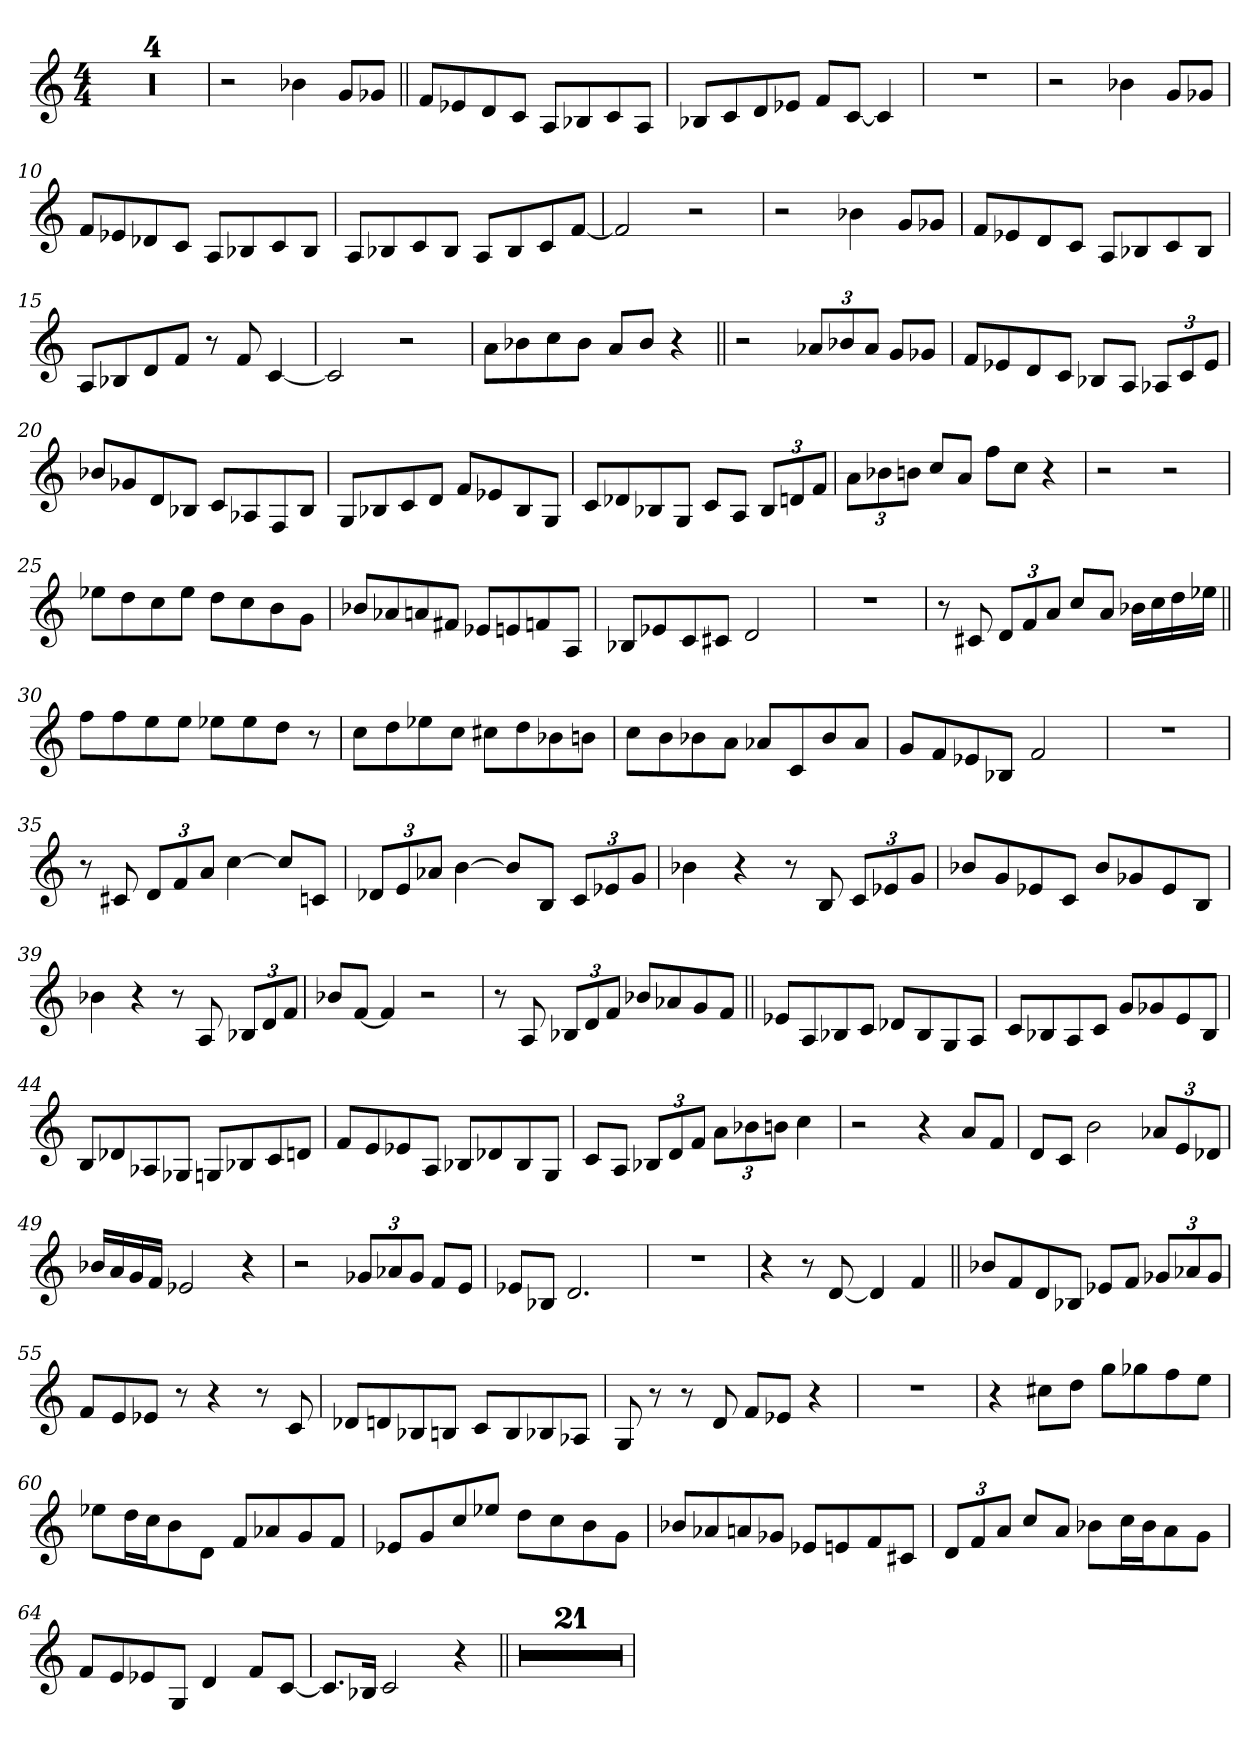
**kern
*part1
*staff1
*clefG2
*k[]
*M4/4
=1
1r
=2
1r
=3
1r
=4
1r
=5
2r
4b-X\
8g/L
8g-X/J
=6||
8f/L
8e-X/
8d/
8c/J
8A/L
8B-X/
8c/
8A/J
=7
8B-X/L
8c/
8d/
8e-X/J
8f/L
[8c/J
4c/]
=8
1r
=9
2r
4b-X\
8g/L
8g-X/J
=10
8f/L
8e-X/
8d-X/
8c/J
8A/L
8B-X/
8c/
8B-/J
=11
8A/L
8B-X/
8c/
8B-/J
8A/L
8B-/
8c/
[8f/J
=12
2f/]
2r
=13
2r
4b-X\
8g/L
8g-X/J
=14
8f/L
8e-X/
8d/
8c/J
8A/L
8B-X/
8c/
8B-/J
=15
8A/L
8B-X/
8d/
8f/J
8r
8f/
[4c/
=16
2c/]
2r
=17
8a\L
8b-X\
8cc\
8b-\J
8a/L
8b-/J
4r
=18||
2r
12a-X/L
12b-X/
12a-/J
8g/L
8g-X/J
=19
8f/L
8e-X/
8d/
8c/J
8B-X/L
8A/J
12A-X/L
12c/
12e-/J
=20
8b-X/L
8g-X/
8d/
8B-X/J
8c/L
8A-X/
8F/
8B-/J
=21
8G/L
8B-X/
8c/
8d/J
8f/L
8e-X/
8B-/
8G/J
=22
8c/L
8d-X/
8B-X/
8G/J
8c/L
8A/J
12B-/L
12dn/
12f/J
=23
12a\L
12b-X\
12bn\J
8cc/L
8a/J
8ff\L
8cc\J
4r
=24
2r
2r
=25
8ee-X\L
8dd\
8cc\
8ee-\J
8dd\L
8cc\
8b\
8g\J
=26
8b-X/L
8a-X/
8an/
8f#X/J
8e-X/L
8en/
8fn/
8A/J
=27
8B-X/L
8e-X/
8c/
8c#X/J
2d/
=28
1r
=29
8r
8c#X/
12d/L
12f/
12a/J
8cc/L
8a/J
16b-X\LL
16cc\
16dd\
16ee-X\JJ
=30||
8ff\L
8ff\
8ee\
8ee\J
8ee-X\L
8ee-\
8dd\J
8r
=31
8cc\L
8dd\
8ee-X\
8cc\J
8cc#X\L
8dd\
8b-X\
8bn\J
=32
8cc\L
8b\
8b-X\
8a\J
8a-X/L
8c/
8b-/
8a-/J
=33
8g/L
8f/
8e-X/
8B-X/J
2f/
=34
1r
=35
8r
8c#X/
12d/L
12f/
12a/J
[4cc\
8cc/L]
8cn/J
=36
12d-X/L
12e/
12a-X/J
[4b\
8b/L]
8B/J
12c/L
12e-X/
12g/J
=37
4b-X\
4r
8r
8B/
12c/L
12e-X/
12g/J
=38
8b-X/L
8g/
8e-X/
8c/J
8b-/L
8g-X/
8e-/
8B/J
=39
4b-X\
4r
8r
8A/
12B-X/L
12d/
12f/J
=40
8b-X/L
[8f/J
4f/]
2r
=41
8r
8A/
12B-X/L
12d/
12f/J
8b-X/L
8a-X/
8g/
8f/J
=42||
8e-X/L
8A/
8B-X/
8c/J
8d-X/L
8B-/
8G/
8A/J
=43
8c/L
8B-X/
8A/
8c/J
8g/L
8g-X/
8e/
8B-/J
=44
8B/L
8d-X/
8A-X/
8G-X/J
8Gn/L
8B-X/
8c/
8dn/J
=45
8f/L
8e/
8e-X/
8A/J
8B-X/L
8d-X/
8B-/
8G/J
=46
8c/L
8A/J
12B-X/L
12d/
12f/J
12a\L
12b-X\
12bn\J
4cc\
=47
2r
4r
8a/L
8f/J
=48
8d/L
8c/J
2b\
12a-X/L
12e/
12d-X/J
=49
16b-X/LL
16a/
16g/
16f/JJ
2e-X/
4r
=50
2r
12g-X/L
12a-X/
12g-/J
8f/L
8e/J
=51
8e-X/L
8B-X/J
2.d/
=52
1r
=53
4r
8r
[8d/
4d/]
4f/
=54||
8b-X/L
8f/
8d/
8B-X/J
8e-X/L
8f/J
12g-X/L
12a-X/
12g-/J
=55
8f/L
8e/
8e-X/J
8r
4r
8r
8c/
=56
8d-X/L
8dn/
8B-X/
8Bn/J
8c/L
8B/
8B-X/
8A-X/J
=57
8G/
8r
8r
8d/
8f/L
8e-X/J
4r
=58
1r
=59
4r
8cc#X\L
8dd\J
8gg\L
8gg-X\
8ff\
8ee\J
=60
8ee-X\L
16dd\L
16cc\J
8b\
8d\J
8f/L
8a-X/
8g/
8f/J
=61
8e-X/L
8g/
8cc/
8ee-X/J
8dd\L
8cc\
8b\
8g\J
=62
8b-X/L
8a-X/
8an/
8g-X/J
8e-X/L
8en/
8f/
8c#X/J
=63
12d/L
12f/
12a/J
8cc/L
8a/J
8b-X\L
16cc\L
16b-\J
8a\
8g\J
=64
8f/L
8e/
8e-X/
8G/J
4d/
8f/L
[8c/J
=65
8.c/L]
16B-X/Jk
2c/
4r
=66||
1r
=67
1r
=68
1r
=69
1r
=70
1r
=71
1r
=72
1r
=73
1r
=74
1r
=75
1r
=76
1r
=77
1r
=78
1r
=79
1r
=80
1r
=81
1r
=82
1r
=83
1r
=84
1r
=85
1r
=86
1r
=
*-
